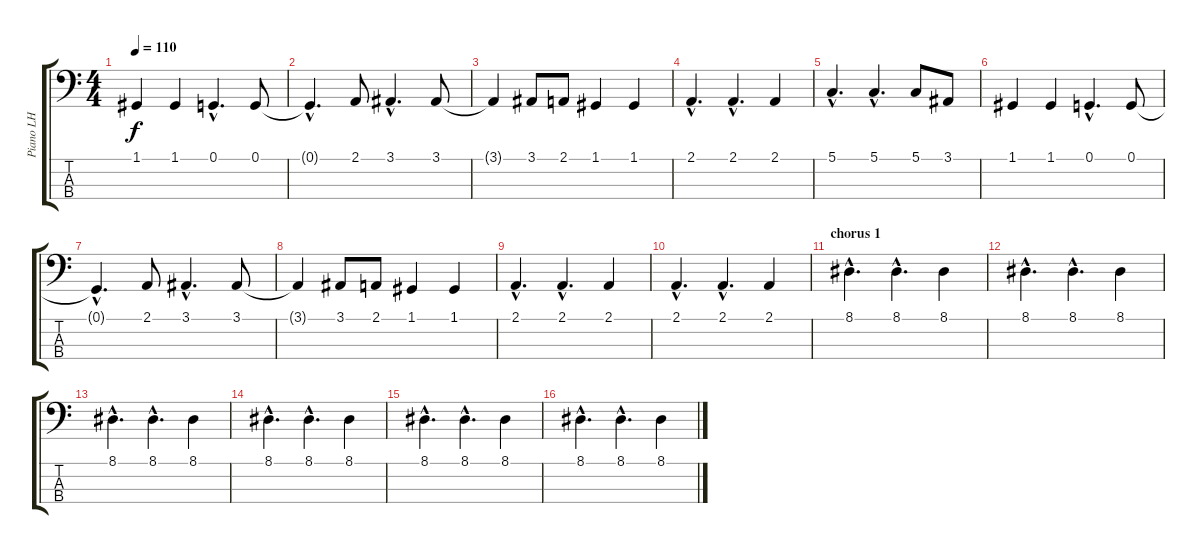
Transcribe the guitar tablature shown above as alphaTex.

\track ("Piano LH  (Hogson)" "Piano LH  ") {instrument electricgrandpiano}
\staff {score tabs}
\tuning (G2 D2 A1 E1) {hide}
\ts (4 4)
\tempo 110
\clef f4
\ks c
1.1.4{dy f} 1.1.4 0.1{hac}.4{d} 0.1.8 |
0.1{hac t}.4{d} 2.1.8 3.1{hac}.4{d} 3.1.8 |
3.1{t}.4 3.1.8 2.1.8 1.1.4 1.1.4 |
2.1{hac}.4{d} 2.1{hac}.4{d} 2.1.4 |
5.1{hac}.4{d} 5.1{hac}.4{d} 5.1.8 3.1.8 |
1.1.4 1.1.4 0.1{hac}.4{d} 0.1.8 |
0.1{hac t}.4{d} 2.1.8 3.1{hac}.4{d} 3.1.8 |
3.1{t}.4 3.1.8 2.1.8 1.1.4 1.1.4 |
2.1{hac}.4{d} 2.1{hac}.4{d} 2.1.4 |
2.1{hac}.4{d} 2.1{hac}.4{d} 2.1.4 |
\section ("" "chorus 1")
8.1{hac}.4{d} 8.1{hac}.4{d} 8.1.4 |
8.1{hac}.4{d} 8.1{hac}.4{d} 8.1.4 |
8.1{hac}.4{d} 8.1{hac}.4{d} 8.1.4 |
8.1{hac}.4{d} 8.1{hac}.4{d} 8.1.4 |
8.1{hac}.4{d} 8.1{hac}.4{d} 8.1.4 |
8.1{hac}.4{d} 8.1{hac}.4{d} 8.1.4
